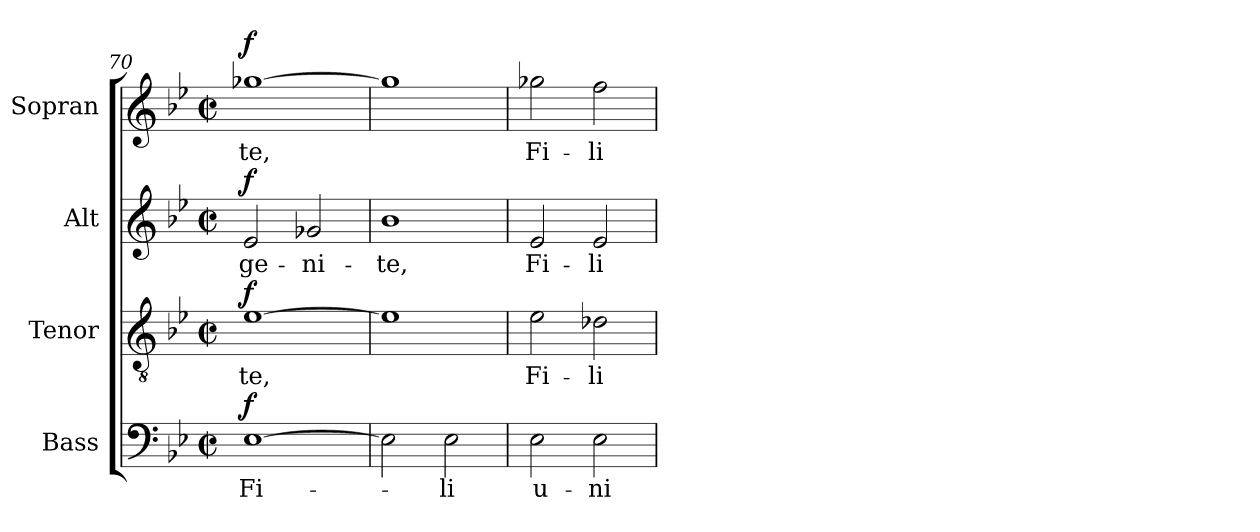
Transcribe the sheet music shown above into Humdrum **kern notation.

**kern	**text	**dynam	**kern	**text	**dynam	**kern	**text	**dynam	**kern	**text	**dynam
*part4	*part4	*part4	*part3	*part3	*part3	*part2	*part2	*part2	*part1	*part1	*part1
*staff4	*staff4	*staff4	*staff3	*staff3	*staff3	*staff2	*staff2	*staff2	*staff1	*staff1	*staff1
*I"Bass	*	*	*I"Tenor	*	*	*I"Alt	*	*	*I"Sopran	*	*
*I'B.	*	*	*I'T.	*	*	*I'A.	*	*	*I'S.	*	*
*clefF4	*	*	*clefGv2	*	*	*clefG2	*	*	*clefG2	*	*
*k[b-e-]	*	*	*k[b-e-]	*	*	*k[b-e-]	*	*	*k[b-e-]	*	*
*B-:	*	*	*B-:	*	*	*B-:	*	*	*B-:	*	*
*M2/2	*	*	*M2/2	*	*	*M2/2	*	*	*M2/2	*	*
*met(c|)	*	*	*met(c|)	*	*	*met(c|)	*	*	*met(c|)	*	*
=70	=70	=70	=70	=70	=70	=70	=70	=70	=70	=70	=70
!	!LO:LY:b	!LO:DY:a	!	!LO:LY:b	!LO:DY:a	!	!LO:LY:b	!LO:DY:a	!	!LO:LY:b	!LO:DY:a
[1E-	Fi-	f	[1e-	-te,	f	2e-/	ge-	f	[1gg-X	-te,	f
!	!	!	!	!	!	!	!LO:LY:b	!	!	!	!
.	.	.	.	.	.	2g-X/	-ni-	.	.	.	.
!!LO:LB:g=z
=71	=71	=71	=71	=71	=71	=71	=71	=71	=71	=71	=71
!	!	!	!	!	!	!	!LO:LY:b	!	!	!	!
2E-\]	.	.	1e-]	.	.	1b-	-te,	.	1gg-]	.	.
!	!LO:LY:b	!	!	!	!	!	!	!	!	!	!
2E-\	-li	.	.	.	.	.	.	.	.	.	.
=72	=72	=72	=72	=72	=72	=72	=72	=72	=72	=72	=72
!	!LO:LY:b	!	!	!LO:LY:b	!	!	!LO:LY:b	!	!	!LO:LY:b	!
2E-\	u-	.	2e-\	Fi-	.	2e-/	Fi-	.	2gg-X\	Fi-	.
!	!LO:LY:b	!	!	!LO:LY:b	!	!	!LO:LY:b	!	!	!LO:LY:b	!
2E-\	-ni-	.	2d-X\	-li	.	2e-/	-li	.	2ff\	-li	.
=	=	=	=	=	=	=	=	=	=	=	=
*-	*-	*-	*-	*-	*-	*-	*-	*-	*-	*-	*-
